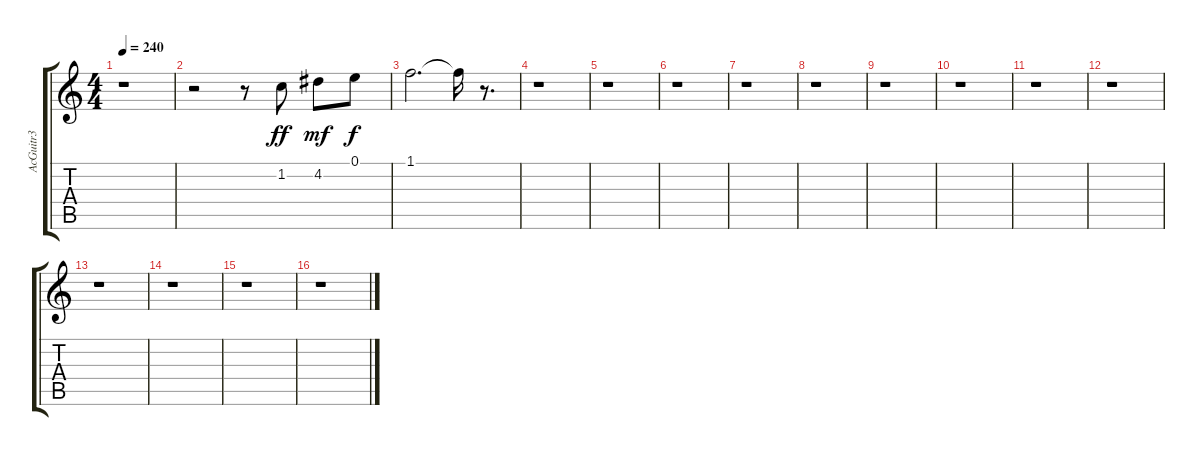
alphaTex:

\track ("AcGuitr3" "AcGuitr3") {instrument acousticguitarnylon}
\staff {score tabs}
\tuning (E4 B3 G3 D3 A2 E2) {hide}
\ts (4 4)
\tempo 240
\clef g2
\ks c
r.1{dy f} |
r.2 r.8 1.2.8{dy ff} 4.2.8{dy mf} 0.1.8{dy f} |
1.1.2{d} 1.1{t}.16 r.8{d} |
r.1 |
r.1 |
r.1 |
r.1 |
r.1 |
r.1 |
r.1 |
r.1 |
r.1 |
r.1 |
r.1 |
r.1 |
r.1
